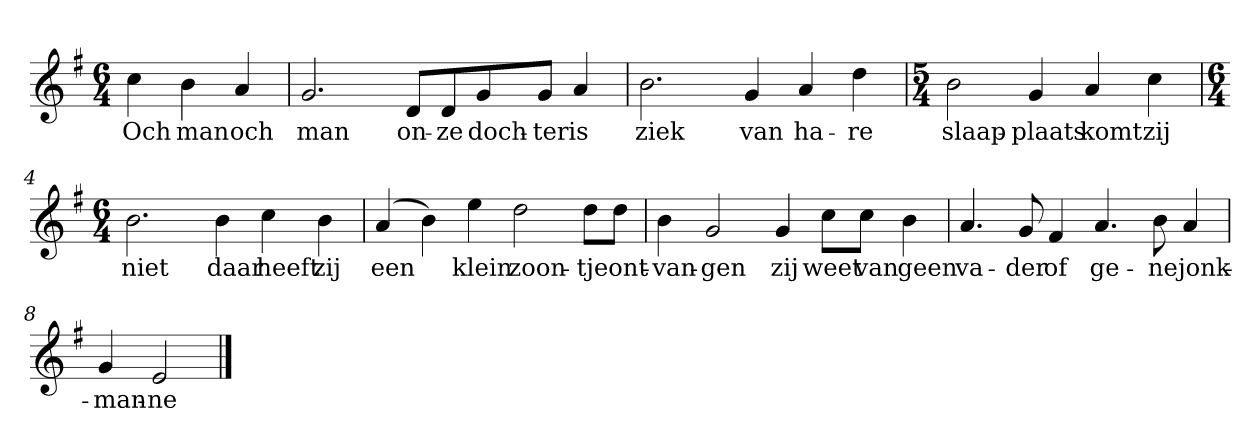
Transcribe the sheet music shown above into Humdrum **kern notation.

**kern	**text
*part1	*part1
*staff1	*staff1
*clefG2	*
*k[f#]	*
*G:	*
*M6/4	*
*MM120	*
=	=
4cc	Och
4b	man
4a	och
=1	=1
2.g	man
8d/L	on-
8d/	-ze
8g/	doch-
8g/J	-ter
4a	is
=2	=2
2.b	ziek
4g	van
4a	ha-
4dd	-re
=3	=3
*M5/4	*
2b	slaap-
4g	-plaats
4a	komt
4cc	zij
=4	=4
*M6/4	*
2.b	niet
4b	daar
4cc	heeft
4b	zij
=5	=5
(4a	een
4b)	.
4ee	klein
2dd	zoon-
8dd\L	-tje
8dd\J	ont-
=6	=6
4b	-van-
2g	-gen
4g	zij
8cc\L	weet
8cc\J	van
4b	geen
=7	=7
4.a	va-
8g	-der
4f#	of
4.a	ge-
8b	-ne
4a	jonk-
=8	=8
4g	-man-
2e	-ne
==	==
*-	*-
